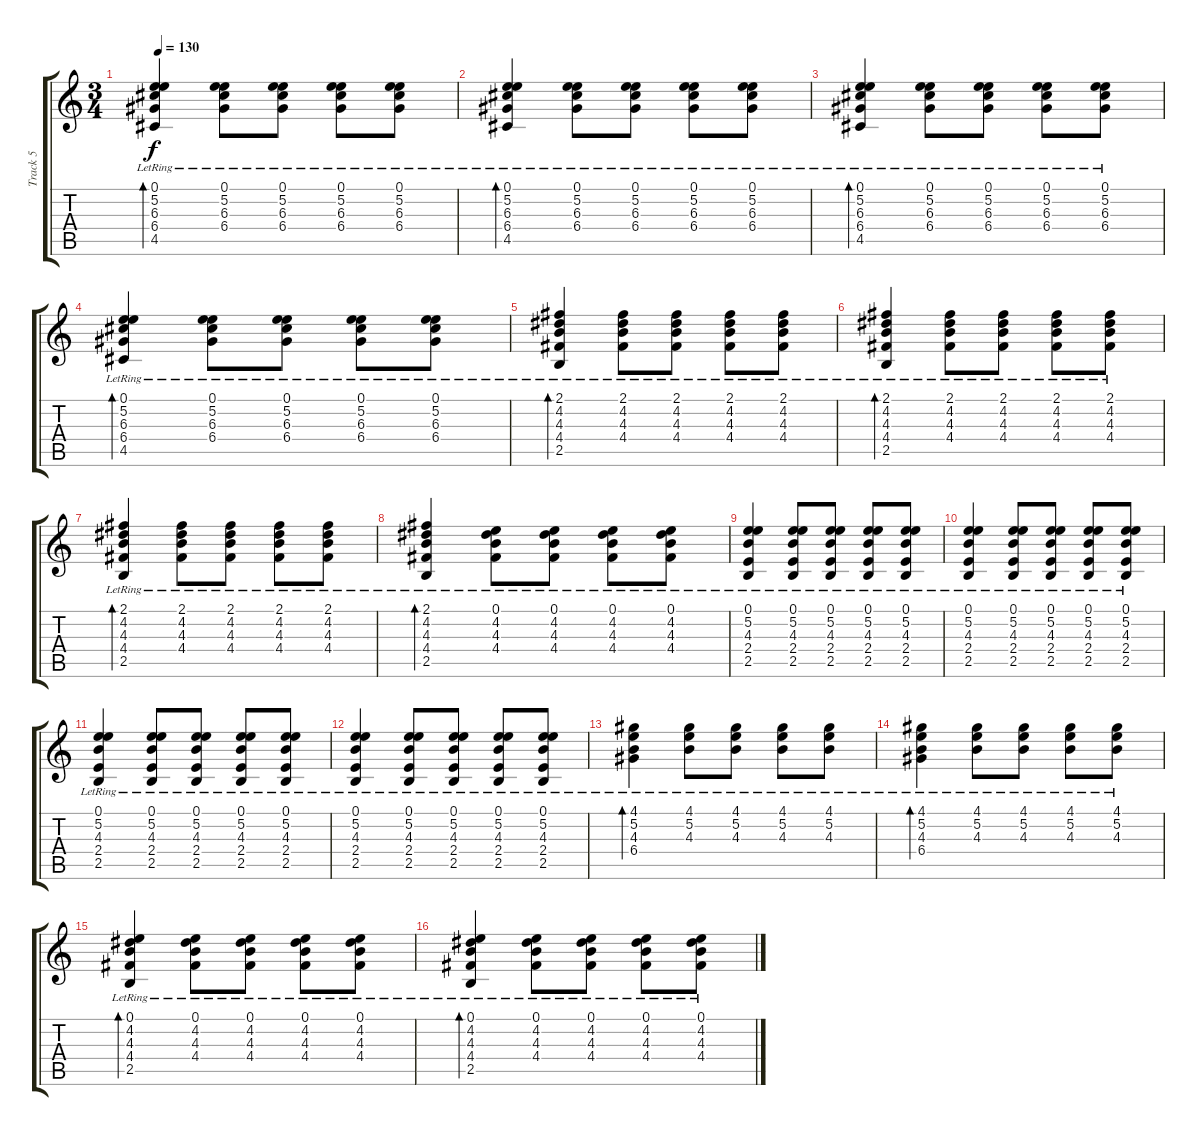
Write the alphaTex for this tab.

\track ("Track 5" "Track 5") {instrument acousticguitarsteel}
\staff {score tabs}
\tuning (E4 B3 G3 D3 A2 E2) {hide}
\ts (3 4)
\tempo 130
\clef g2
\ks c
(0.1{lr} 5.2{lr} 6.3{lr} 6.4{lr} 4.5{lr}).4{bd 120 dy f} (0.1{lr} 5.2{lr} 6.3{lr} 6.4{lr}).8 (0.1{lr} 5.2{lr} 6.3{lr} 6.4{lr}).8 (0.1{lr} 5.2{lr} 6.3{lr} 6.4{lr}).8 (0.1{lr} 5.2{lr} 6.3{lr} 6.4{lr}).8 |
(0.1{lr} 5.2{lr} 6.3{lr} 6.4{lr} 4.5{lr}).4{bd 120} (0.1{lr} 5.2{lr} 6.3{lr} 6.4{lr}).8 (0.1{lr} 5.2{lr} 6.3{lr} 6.4{lr}).8 (0.1{lr} 5.2{lr} 6.3{lr} 6.4{lr}).8 (0.1{lr} 5.2{lr} 6.3{lr} 6.4{lr}).8 |
(0.1{lr} 5.2{lr} 6.3{lr} 6.4{lr} 4.5{lr}).4{bd 120} (0.1{lr} 5.2{lr} 6.3{lr} 6.4{lr}).8 (0.1{lr} 5.2{lr} 6.3{lr} 6.4{lr}).8 (0.1{lr} 5.2{lr} 6.3{lr} 6.4{lr}).8 (0.1{lr} 5.2{lr} 6.3{lr} 6.4{lr}).8 |
(0.1{lr} 5.2{lr} 6.3{lr} 6.4{lr} 4.5{lr}).4{bd 120} (0.1{lr} 5.2{lr} 6.3{lr} 6.4{lr}).8 (0.1{lr} 5.2{lr} 6.3{lr} 6.4{lr}).8 (0.1{lr} 5.2{lr} 6.3{lr} 6.4{lr}).8 (0.1{lr} 5.2{lr} 6.3{lr} 6.4{lr}).8 |
(2.1{lr} 4.2{lr} 4.3{lr} 4.4{lr} 2.5{lr}).4{bd 120} (2.1{lr} 4.2{lr} 4.3{lr} 4.4{lr}).8 (2.1{lr} 4.2{lr} 4.3{lr} 4.4{lr}).8 (2.1{lr} 4.2{lr} 4.3{lr} 4.4{lr}).8 (2.1{lr} 4.2{lr} 4.3{lr} 4.4{lr}).8 |
(2.1{lr} 4.2{lr} 4.3{lr} 4.4{lr} 2.5{lr}).4{bd 120} (2.1{lr} 4.2{lr} 4.3{lr} 4.4{lr}).8 (2.1{lr} 4.2{lr} 4.3{lr} 4.4{lr}).8 (2.1{lr} 4.2{lr} 4.3{lr} 4.4{lr}).8 (2.1{lr} 4.2{lr} 4.3{lr} 4.4{lr}).8 |
(2.1{lr} 4.2{lr} 4.3{lr} 4.4{lr} 2.5{lr}).4{bd 120} (2.1{lr} 4.2{lr} 4.3{lr} 4.4{lr}).8 (2.1{lr} 4.2{lr} 4.3{lr} 4.4{lr}).8 (2.1{lr} 4.2{lr} 4.3{lr} 4.4{lr}).8 (2.1{lr} 4.2{lr} 4.3{lr} 4.4{lr}).8 |
(2.1{lr} 4.2{lr} 4.3{lr} 4.4{lr} 2.5{lr}).4{bd 120} (0.1{lr} 4.2{lr} 4.3{lr} 4.4{lr}).8 (0.1{lr} 4.2{lr} 4.3{lr} 4.4{lr}).8 (0.1{lr} 4.2{lr} 4.3{lr} 4.4{lr}).8 (0.1{lr} 4.2{lr} 4.3{lr} 4.4{lr}).8 |
(0.1{lr} 5.2{lr} 4.3{lr} 2.4{lr} 2.5{lr}).4 (0.1{lr} 5.2{lr} 4.3{lr} 2.4{lr} 2.5{lr}).8 (0.1{lr} 5.2{lr} 4.3{lr} 2.4{lr} 2.5{lr}).8 (0.1{lr} 5.2{lr} 4.3{lr} 2.4{lr} 2.5{lr}).8 (0.1{lr} 5.2{lr} 4.3{lr} 2.4{lr} 2.5{lr}).8 |
(0.1{lr} 5.2{lr} 4.3{lr} 2.4{lr} 2.5{lr}).4 (0.1{lr} 5.2{lr} 4.3{lr} 2.4{lr} 2.5{lr}).8 (0.1{lr} 5.2{lr} 4.3{lr} 2.4{lr} 2.5{lr}).8 (0.1{lr} 5.2{lr} 4.3{lr} 2.4{lr} 2.5{lr}).8 (0.1{lr} 5.2{lr} 4.3{lr} 2.4{lr} 2.5{lr}).8 |
(0.1{lr} 5.2{lr} 4.3{lr} 2.4{lr} 2.5{lr}).4 (0.1{lr} 5.2{lr} 4.3{lr} 2.4{lr} 2.5{lr}).8 (0.1{lr} 5.2{lr} 4.3{lr} 2.4{lr} 2.5{lr}).8 (0.1{lr} 5.2{lr} 4.3{lr} 2.4{lr} 2.5{lr}).8 (0.1{lr} 5.2{lr} 4.3{lr} 2.4{lr} 2.5{lr}).8 |
(0.1{lr} 5.2{lr} 4.3{lr} 2.4{lr} 2.5{lr}).4 (0.1{lr} 5.2{lr} 4.3{lr} 2.4{lr} 2.5{lr}).8 (0.1{lr} 5.2{lr} 4.3{lr} 2.4{lr} 2.5{lr}).8 (0.1{lr} 5.2{lr} 4.3{lr} 2.4{lr} 2.5{lr}).8 (0.1{lr} 5.2{lr} 4.3{lr} 2.4{lr} 2.5{lr}).8 |
(4.1{lr} 5.2{lr} 4.3{lr} 6.4{lr}).4{bd 120} (4.1{lr} 5.2{lr} 4.3{lr}).8 (4.1{lr} 5.2{lr} 4.3{lr}).8 (4.1{lr} 5.2{lr} 4.3{lr}).8 (4.1{lr} 5.2{lr} 4.3{lr}).8 |
(4.1{lr} 5.2{lr} 4.3{lr} 6.4{lr}).4{bd 120} (4.1{lr} 5.2{lr} 4.3{lr}).8 (4.1{lr} 5.2{lr} 4.3{lr}).8 (4.1{lr} 5.2{lr} 4.3{lr}).8 (4.1{lr} 5.2{lr} 4.3{lr}).8 |
(0.1{lr} 4.2{lr} 4.3{lr} 4.4{lr} 2.5{lr}).4{bd 120} (0.1{lr} 4.2{lr} 4.3{lr} 4.4{lr}).8 (0.1{lr} 4.2{lr} 4.3{lr} 4.4{lr}).8 (0.1{lr} 4.2{lr} 4.3{lr} 4.4{lr}).8 (0.1{lr} 4.2{lr} 4.3{lr} 4.4{lr}).8 |
(0.1{lr} 4.2{lr} 4.3{lr} 4.4{lr} 2.5{lr}).4{bd 120} (0.1{lr} 4.2{lr} 4.3{lr} 4.4{lr}).8 (0.1{lr} 4.2{lr} 4.3{lr} 4.4{lr}).8 (0.1{lr} 4.2{lr} 4.3{lr} 4.4{lr}).8 (0.1{lr} 4.2{lr} 4.3{lr} 4.4{lr}).8
